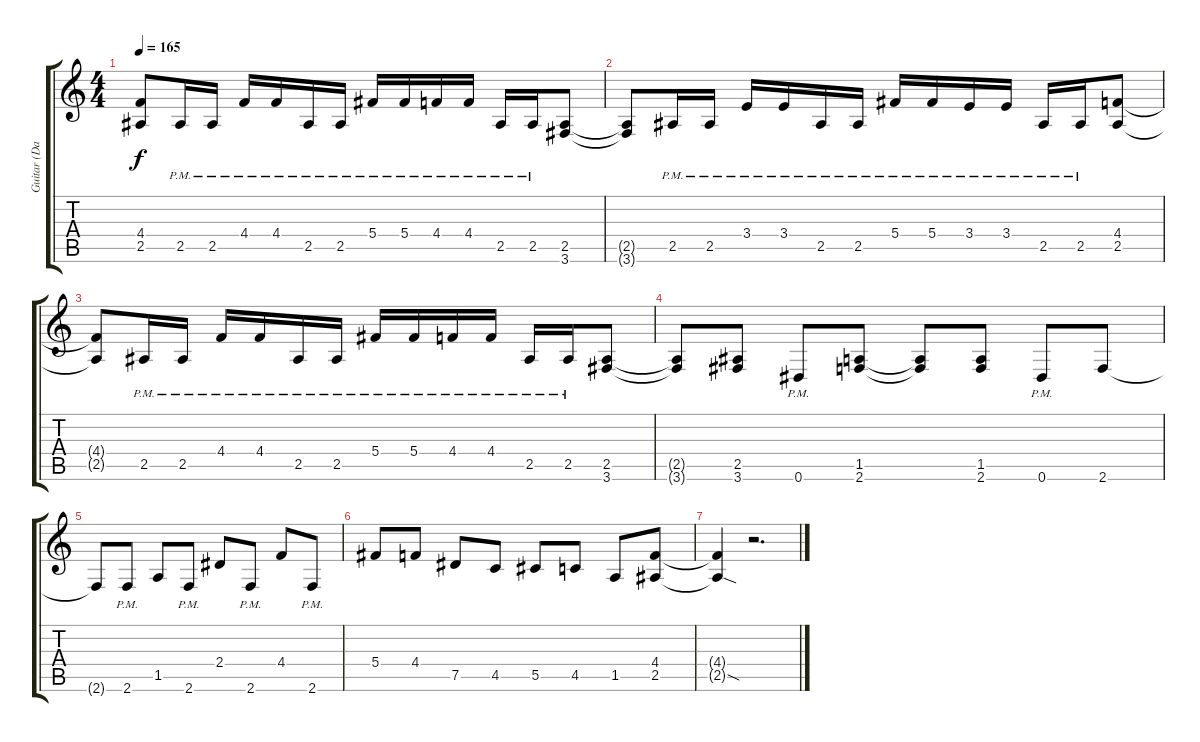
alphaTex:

\track ("Guitar (David Davidson)" "Guitar (Da") {instrument distortionguitar}
\staff {score tabs}
\tuning (Eb4 Bb3 Gb3 Db3 Ab2 Eb2) {hide}
\ts (4 4)
\tempo 165
\clef g2
\ks c
(4.4{t} 2.5{t}).8{dy f} 2.5{pm}.16 2.5{pm}.16 4.4{pm}.16 4.4{pm}.16 2.5{pm}.16 2.5{pm}.16 5.4{pm}.16 5.4{pm}.16 4.4{pm}.16 4.4{pm}.16 2.5{pm}.16 2.5{pm}.16 (2.5 3.6).8 |
(2.5{t} 3.6{t}).8 2.5{pm}.16 2.5{pm}.16 3.4{pm}.16 3.4{pm}.16 2.5{pm}.16 2.5{pm}.16 5.4{pm}.16 5.4{pm}.16 3.4{pm}.16 3.4{pm}.16 2.5{pm}.16 2.5{pm}.16 (4.4 2.5).8 |
(4.4{t} 2.5{t}).8 2.5{pm}.16 2.5{pm}.16 4.4{pm}.16 4.4{pm}.16 2.5{pm}.16 2.5{pm}.16 5.4{pm}.16 5.4{pm}.16 4.4{pm}.16 4.4{pm}.16 2.5{pm}.16 2.5{pm}.16 (2.5 3.6).8 |
(2.5{t} 3.6{t}).8 (2.5 3.6).8 0.6{pm}.8 (1.5 2.6).8 (1.5{t} 2.6{t}).8 (1.5 2.6).8 0.6{pm}.8 2.6.8 |
2.6{t}.8 2.6{pm}.8 1.5.8 2.6{pm}.8 2.4.8 2.6{pm}.8 4.4.8 2.6{pm}.8 |
5.4.8 4.4.8 7.5.8 4.5.8 5.5.8 4.5.8 1.5.8 (4.4 2.5).8 |
(4.4{t} 2.5{sod t}).4 r.2{d}
